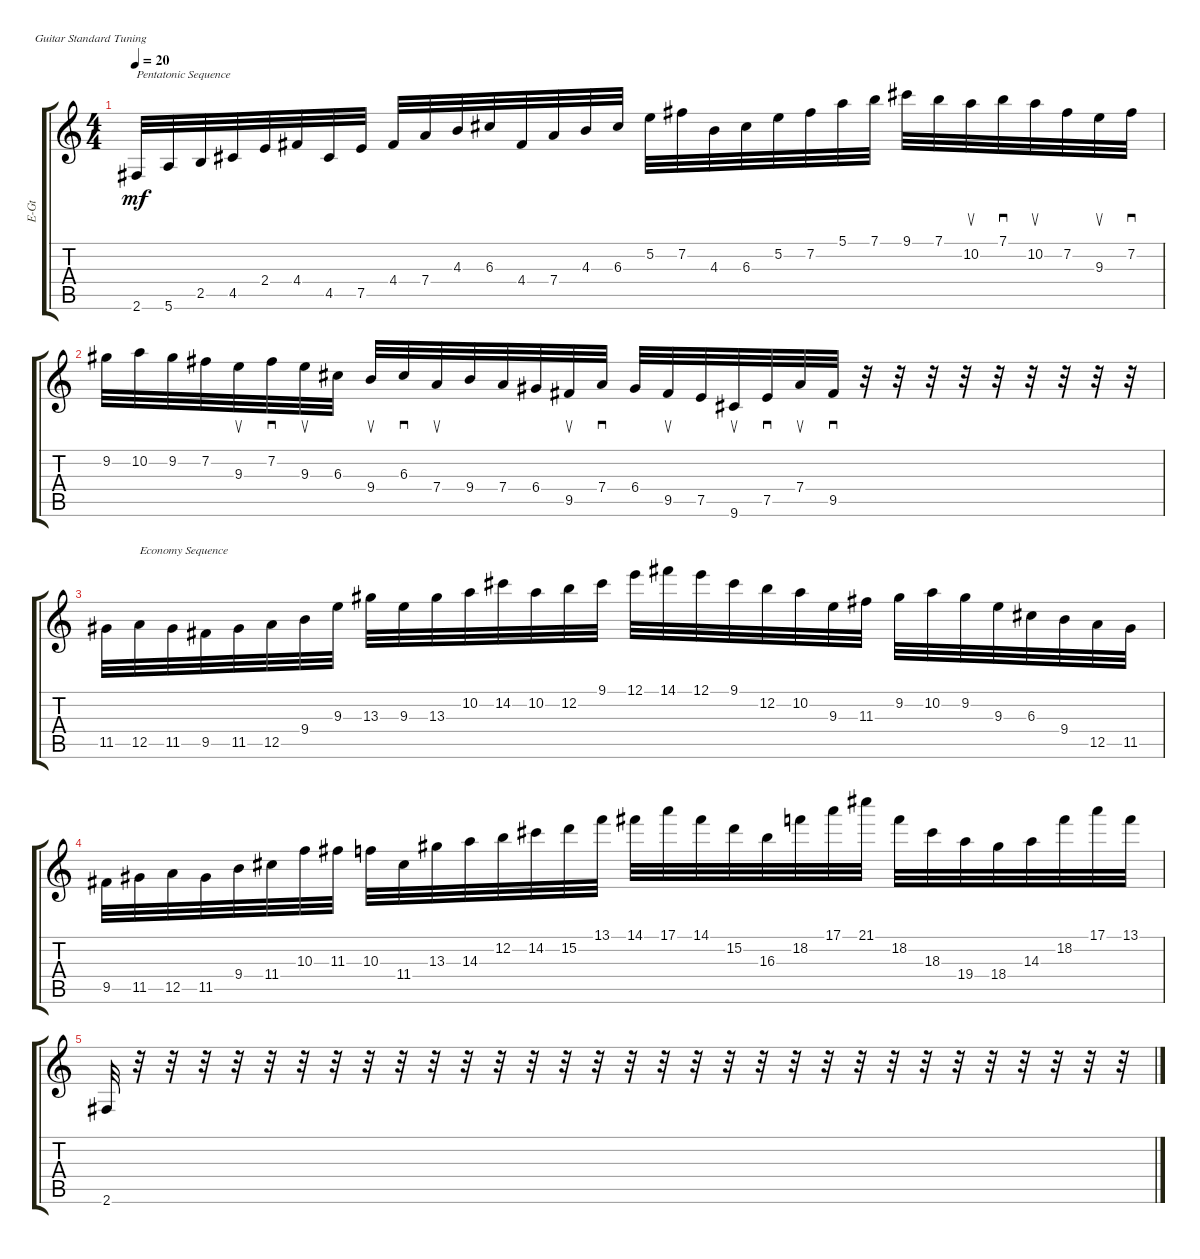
\defaultSystemsLayout 4
\bracketExtendMode groupsimilarinstruments
\otherSystemsTrackNameOrientation horizontal
\track ("Electric Guitar" "E-Gt") {instrument overdrivenguitar}
\staff {score tabs}
\tuning (E4 B3 G3 D3 A2 E2)
\ts (4 4)
\tempo 20
\clef g2
\ks c
2.6{acc #}.32{txt "Pentatonic Sequence" dy mf instrument overdrivenguitar beam Up} 5.6.32{beam Up} 2.5.32{beam Up} 4.5{acc #}.32{beam Up} 2.4.32{beam Up} 4.4{acc #}.32{beam Up} 4.5{acc #}.32{beam Up} 7.5.32{beam Up} 4.4{acc #}.32{beam Up} 7.4.32{beam Up} 4.3.32{beam Up} 6.3{acc #}.32{beam Up} 4.4{acc #}.32{beam Up} 7.4.32{beam Up} 4.3.32{beam Up} 6.3{acc #}.32{beam Up} 5.2.32{beam Down} 7.2{acc #}.32{beam Down} 4.3.32{beam Down} 6.3{acc #}.32{beam Down} 5.2.32{beam Down} 7.2{acc #}.32{beam Down} 5.1.32{beam Down} 7.1.32{beam Down} 9.1{acc #}.32{beam Down} 7.1.32{beam Down} 10.2.32{su beam Down} 7.1.32{sd beam Down} 10.2.32{su beam Down} 7.2{acc #}.32{beam Down} 9.3.32{su beam Down} 7.2{acc #}.32{sd beam Down} |
9.2{acc #}.32{beam Down} 10.2.32{beam Down} 9.2{acc #}.32{beam Down} 7.2{acc #}.32{beam Down} 9.3.32{su beam Down} 7.2{acc #}.32{sd beam Down} 9.3.32{su beam Down} 6.3{acc #}.32{beam Down} 9.4.32{su beam Up} 6.3{acc #}.32{sd beam Up} 7.4.32{su beam Up} 9.4.32{beam Up} 7.4.32{beam Up} 6.4{acc #}.32{beam Up} 9.5{acc #}.32{su beam Up} 7.4.32{sd beam Up} 6.4{acc #}.32{beam Up} 9.5{acc #}.32{su beam Up} 7.5.32{beam Up} 9.6{acc #}.32{su beam Up} 7.5.32{sd beam Up} 7.4.32{su beam Up} 9.5{acc #}.32{sd beam Up} r.32{beam Up} r.32{beam Up} r.32{beam Up} r.32{beam Up} r.32{beam Up} r.32{beam Up} r.32{beam Up} r.32{beam Up} r.32{beam Up} |
11.5{acc #}.32{beam Down} 12.5.32{txt "Economy Sequence" beam Down} 11.5{acc #}.32{beam Down} 9.5{acc #}.32{beam Down} 11.5{acc #}.32{beam Down} 12.5.32{beam Down} 9.4.32{beam Down} 9.3.32{beam Down} 13.3{acc #}.32{beam Down} 9.3.32{beam Down} 13.3{acc #}.32{beam Down} 10.2.32{beam Down} 14.2{acc #}.32{beam Down} 10.2.32{beam Down} 12.2.32{beam Down} 9.1{acc #}.32{beam Down} 12.1.32{beam Down} 14.1{acc #}.32{beam Down} 12.1.32{beam Down} 9.1{acc #}.32{beam Down} 12.2.32{beam Down} 10.2.32{beam Down} 9.3.32{beam Down} 11.3{acc #}.32{beam Down} 9.2{acc #}.32{beam Down} 10.2.32{beam Down} 9.2{acc #}.32{beam Down} 9.3.32{beam Down} 6.3{acc #}.32{beam Down} 9.4.32{beam Down} 12.5.32{beam Down} 11.5{acc #}.32{beam Down} |
9.5{acc #}.32{beam Down} 11.5{acc #}.32{beam Down} 12.5.32{beam Down} 11.5{acc #}.32{beam Down} 9.4.32{beam Down} 11.4{acc #}.32{beam Down} 10.3.32{beam Down} 11.3{acc #}.32{beam Down} 10.3.32{beam Down} 11.4{acc #}.32{beam Down} 13.3{acc #}.32{beam Down} 14.3.32{beam Down} 12.2.32{beam Down} 14.2{acc #}.32{beam Down} 15.2.32{beam Down} 13.1.32{beam Down} 14.1{acc #}.32{beam Down} 17.1.32{beam Down} 14.1{acc #}.32{beam Down} 15.2.32{beam Down} 16.3.32{beam Down} 18.2.32{beam Down} 17.1.32{beam Down} 21.1{acc #}.32{beam Down} 18.2.32{beam Down} 18.3{acc #}.32{beam Down} 19.4.32{beam Down} 18.4{acc #}.32{beam Down} 14.3.32{beam Down} 18.2.32{beam Down} 17.1.32{beam Down} 13.1.32{beam Down} |
2.6{acc #}.32{beam Up} r.32{beam Up} r.32{beam Up} r.32{beam Up} r.32{beam Up} r.32{beam Up} r.32{beam Up} r.32{beam Up} r.32{beam Up} r.32{beam Up} r.32{beam Up} r.32{beam Up} r.32{beam Up} r.32{beam Up} r.32{beam Up} r.32{beam Up} r.32{beam Up} r.32{beam Up} r.32{beam Up} r.32{beam Up} r.32{beam Up} r.32{beam Up} r.32{beam Up} r.32{beam Up} r.32{beam Up} r.32{beam Up} r.32{beam Up} r.32{beam Up} r.32{beam Up} r.32{beam Up} r.32{beam Up} r.32{beam Up}
